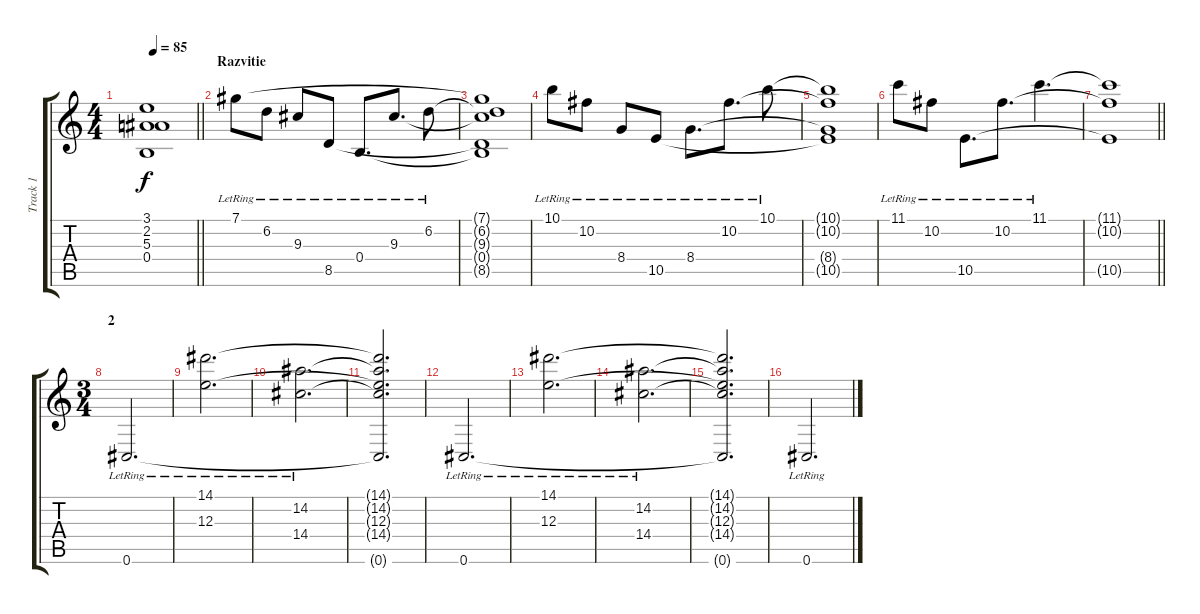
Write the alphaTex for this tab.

\track ("Track 1" "Track 1") {instrument electricguitarjazz}
\staff {score tabs}
\tuning (Db4 Ab3 E3 B2 Gb2 Db2) {hide}
\ts (4 4)
\tempo 85
\clef g2
\barLineRight lightlight
\ks c
(3.1{t} 2.2{t} 5.3{t} 0.4{t}).1{dy f} |
\section ("" "Razvitie")
7.1{lr}.8 6.2{lr}.8 9.3{lr}.8 8.5{lr}.8 0.4{lr}.8{d} 9.3{lr}.8{d} 6.2{lr}.8 |
(7.1{t} 6.2{t} 9.3{t} 0.4{t} 8.5{t}).1 |
10.1{lr}.8 10.2{lr}.8 8.4{lr}.8 10.5{lr}.8 8.4{lr}.8{d} 10.2{lr}.8{d} 10.1{lr}.8 |
(10.1{t} 10.2{t} 8.4{t} 10.5{t}).1 |
11.1{lr}.8 10.2{lr}.8 10.5{lr}.8{d} 10.2{lr}.8{d} 11.1{lr}.4{d} |
\barLineRight lightlight
(11.1{t} 10.2{t} 10.5{t}).1 |
\ts (3 4)
\section ("" "2")
0.6{lr}.2{d} |
(14.1{lr} 12.3{lr}).2{d} |
(14.2{lr} 14.4{lr}).2{d} |
(14.1{t} 14.2{t} 12.3{t} 14.4{t} 0.6{t}).2{d} |
0.6{lr}.2{d} |
(14.1{lr} 12.3{lr}).2{d} |
(14.2{lr} 14.4{lr}).2{d} |
(14.1{t} 14.2{t} 12.3{t} 14.4{t} 0.6{t}).2{d} |
0.6{lr}.2{d}
